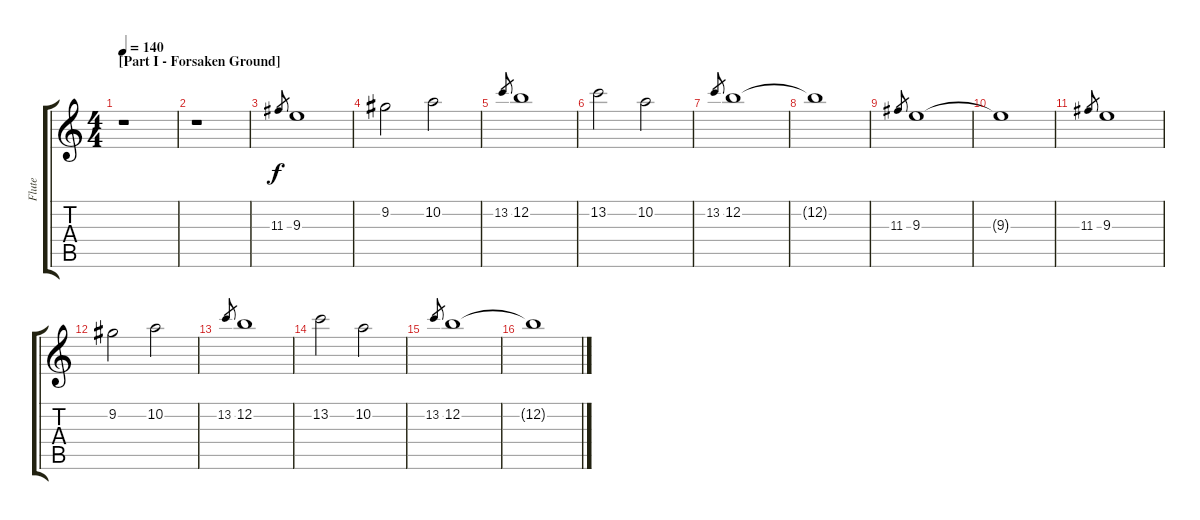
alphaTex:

\track ("Flute" "Flute") {instrument flute}
\staff {score tabs}
\tuning (E5 B4 G4 D4 A3 E3) {hide}
\ts (4 4)
\section ("" "[Part I - Forsaken Ground]")
\tempo 140
\clef g2
\ks c
r.1{dy f instrument flute} |
r.1 |
11.3.8{gr} 9.3.1 |
9.2.2 10.2.2 |
13.2.8{gr} 12.2.1 |
13.2.2 10.2.2 |
13.2.8{gr} 12.2.1 |
12.2{t}.1 |
11.3.8{gr} 9.3.1 |
9.3{t}.1 |
11.3.8{gr} 9.3.1 |
9.2.2 10.2.2 |
13.2.8{gr} 12.2.1 |
13.2.2 10.2.2 |
13.2.8{gr} 12.2.1 |
12.2{t}.1
